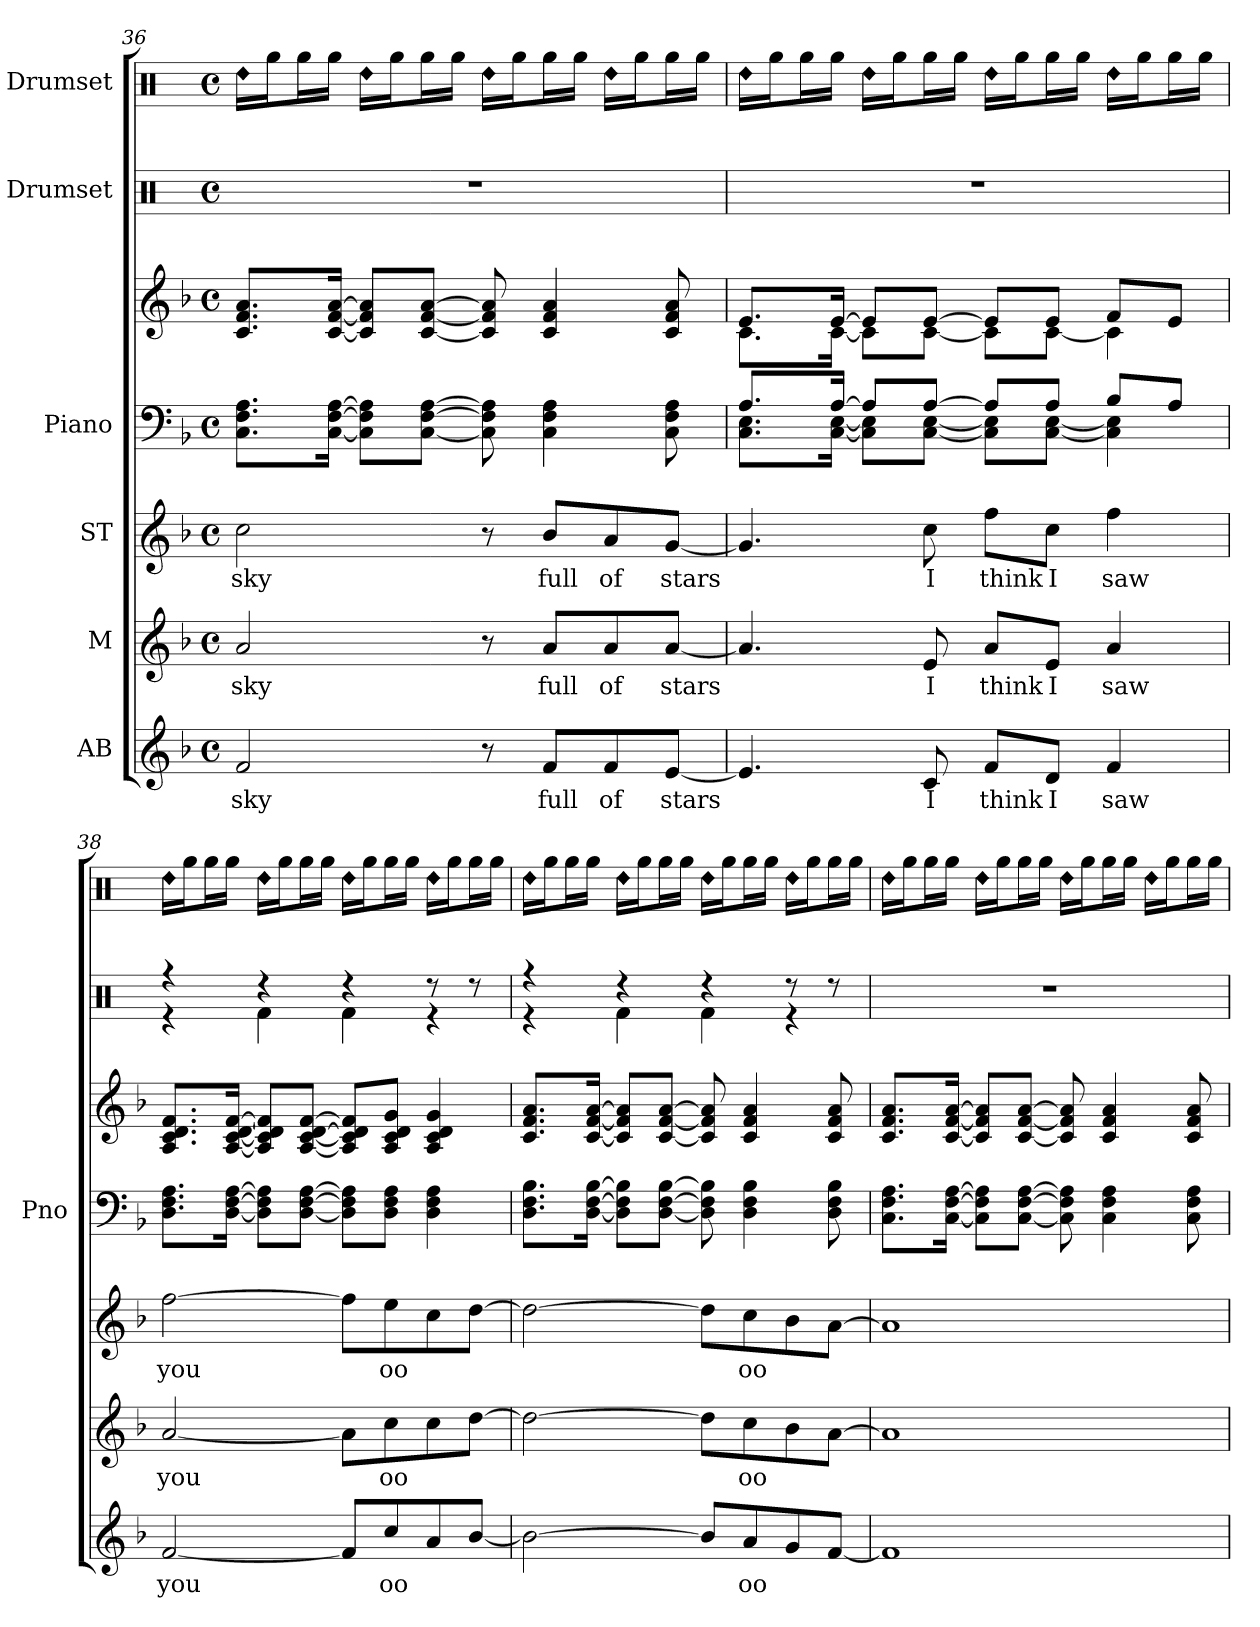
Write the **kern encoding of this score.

**kern	**text	**kern	**text	**kern	**text	**kern	**kern	**kern	**kern
*part6	*part6	*part5	*part5	*part4	*part4	*part3	*part3	*part2	*part1
*staff7	*staff7	*staff6	*staff6	*staff5	*staff5	*staff4	*staff3	*staff2	*staff1
*I"AB	*	*I"M	*	*I"ST	*	*I"Piano	*	*I"Drumset	*I"Drumset
*	*	*	*	*	*	*I'Pno	*	*	*
!!LO:LB:g=z
*clefG2	*	*clefG2	*	*clefG2	*	*clefF4	*clefG2	*clefX	*clefX
*k[b-]	*	*k[b-]	*	*k[b-]	*	*k[b-]	*k[b-]	*k[]	*k[]
*M4/4	*	*M4/4	*	*M4/4	*	*M4/4	*M4/4	*M4/4	*M4/4
*met(c)	*	*met(c)	*	*met(c)	*	*met(c)	*met(c)	*met(c)	*met(c)
=36	=36	=36	=36	=36	=36	=36	=36	=36	=36
!	!LO:LY:b	!	!LO:LY:b	!	!LO:LY:b	!	!	!	!LO:N:head=diamond
2f/	-sky	2a/	-sky	2cc\	-sky	8.C\ 8.F\ 8.A\L	8.c/ 8.f/ 8.a/L	1r	16Rdd/LL
.	.	.	.	.	.	.	.	.	16Rgg\J
.	.	.	.	.	.	.	.	.	16Rgg\L
.	.	.	.	.	.	[16C\ [16F\ [16A\Jk	[16c/ [16f/ [16a/Jk	.	16Rgg\JJ
!	!	!	!	!	!	!	!	!	!LO:N:head=diamond
.	.	.	.	.	.	8C]\ 8F]\ 8A]\L	8c]/ 8f]/ 8a]/L	.	16Rdd/LL
.	.	.	.	.	.	.	.	.	16Rgg\J
.	.	.	.	.	.	[8C\ [8F\ [8A\J	[8c/ [8f/ [8a/J	.	16Rgg\L
.	.	.	.	.	.	.	.	.	16Rgg\JJ
!	!	!	!	!	!	!	!	!	!LO:N:head=diamond
8r	.	8r	.	8r	.	8C\] 8F\] 8A\]	8c/] 8f/] 8a/]	.	16Rdd/LL
.	.	.	.	.	.	.	.	.	16Rgg\J
!	!LO:LY:b	!	!LO:LY:b	!	!LO:LY:b	!	!	!	!
8f/L	full	8a/L	full	8b-/L	full	4C\ 4F\ 4A\	4c/ 4f/ 4a/	.	16Rgg\L
.	.	.	.	.	.	.	.	.	16Rgg\JJ
!	!LO:LY:b	!	!LO:LY:b	!	!LO:LY:b	!	!	!	!LO:N:head=diamond
8f/	of	8a/	of	8a/	of	.	.	.	16Rdd/LL
.	.	.	.	.	.	.	.	.	16Rgg\J
!	!LO:LY:b	!	!LO:LY:b	!	!LO:LY:b	!	!	!	!
[8e/J	-stars	[8a/J	-stars	[8g/J	-stars	8C\ 8F\ 8A\	8c/ 8f/ 8a/	.	16Rgg\L
.	.	.	.	.	.	.	.	.	16Rgg\JJ
=37	=37	=37	=37	=37	=37	=37	=37	=37	=37
*	*	*	*	*	*	*^	*^	*	*
!	!	!	!	!	!	!	!	!	!	!	!LO:N:head=diamond
4.e/]	.	4.a/]	.	4.g/]	.	8.A/L	8.C\ 8.E\L	8.e/L	8.c\L	1r	16Rdd/LL
.	.	.	.	.	.	.	.	.	.	.	16Rgg\J
.	.	.	.	.	.	.	.	.	.	.	16Rgg\L
.	.	.	.	.	.	[16A/Jk	[16C\ [16E\Jk	[16e/Jk	[16c\Jk	.	16Rgg\JJ
!	!	!	!	!	!	!	!	!	!	!	!LO:N:head=diamond
.	.	.	.	.	.	8A/L]	8C]\ 8E]\L	8e/L]	8c\L]	.	16Rdd/LL
.	.	.	.	.	.	.	.	.	.	.	16Rgg\J
!	!LO:LY:b	!	!LO:LY:b	!	!LO:LY:b	!	!	!	!	!	!
8c/	I	8e/	I	8cc\	I	[8A/J	[8C\ [8E\J	[8e/J	[8c\J	.	16Rgg\L
.	.	.	.	.	.	.	.	.	.	.	16Rgg\JJ
!	!LO:LY:b	!	!LO:LY:b	!	!LO:LY:b	!	!	!	!	!	!LO:N:head=diamond
8f/L	think	8a/L	think	8ff\L	think	8A/L]	8C]\ 8E]\L	8e/L]	8c\L]	.	16Rdd/LL
.	.	.	.	.	.	.	.	.	.	.	16Rgg\J
!	!LO:LY:b	!	!LO:LY:b	!	!LO:LY:b	!	!	!	!	!	!
8d/J	I	8e/J	I	8cc\J	I	8A/J	[8C\ [8E\J	8e/J	[8c\J	.	16Rgg\L
.	.	.	.	.	.	.	.	.	.	.	16Rgg\JJ
!	!LO:LY:b	!	!LO:LY:b	!	!LO:LY:b	!	!	!	!	!	!LO:N:head=diamond
4f/	saw	4a/	saw	4ff\	saw	8B-/L	4C\] 4E\]	8f/L	4c\]	.	16Rdd/LL
.	.	.	.	.	.	.	.	.	.	.	16Rgg\J
.	.	.	.	.	.	8A/J	.	8e/J	.	.	16Rgg\L
.	.	.	.	.	.	.	.	.	.	.	16Rgg\JJ
*	*	*	*	*	*	*v	*v	*	*	*	*
*	*	*	*	*	*	*	*v	*v	*	*
=38	=38	=38	=38	=38	=38	=38	=38	=38	=38
!	!LO:LY:b	!	!LO:LY:b	!	!LO:LY:b	!	!	!	!LO:N:head=diamond
*	*	*	*	*	*	*	*	*^	*
[2f/	-you	[2a/	-you	[2ff\	-you	8.D\ 8.F\ 8.A\L	8.A/ 8.c/ 8.d/ 8.f/L	4r	4r	16Rdd/LL
.	.	.	.	.	.	.	.	.	.	16Rgg\J
.	.	.	.	.	.	.	.	.	.	16Rgg\L
.	.	.	.	.	.	[16D\ [16F\ [16A\Jk	[16A/ [16c/ [16d/ [16f/Jk	.	.	16Rgg\JJ
!	!	!	!	!	!	!	!	!	!	!LO:N:head=diamond
.	.	.	.	.	.	8D]\ 8F]\ 8A]\L	8A]/ 8c]/ 8d]/ 8f]/L	4r	4Rf\	16Rdd/LL
.	.	.	.	.	.	.	.	.	.	16Rgg\J
.	.	.	.	.	.	[8D\ [8F\ [8A\J	[8A/ [8c/ [8d/ [8f/J	.	.	16Rgg\L
.	.	.	.	.	.	.	.	.	.	16Rgg\JJ
!	!	!	!	!	!	!	!	!	!	!LO:N:head=diamond
8f/L]	.	8a\L]	.	8ff\L]	.	8D]\ 8F]\ 8A]\L	8A]/ 8c]/ 8d]/ 8f]/L	4r	4Rf\	16Rdd/LL
.	.	.	.	.	.	.	.	.	.	16Rgg\J
!	!LO:LY:b	!	!LO:LY:b	!	!LO:LY:b	!	!	!	!	!
8cc/	oo	8cc\	oo	8ee\	oo	8D\ 8F\ 8A\J	8A/ 8c/ 8d/ 8g/J	.	.	16Rgg\L
.	.	.	.	.	.	.	.	.	.	16Rgg\JJ
!	!	!	!	!	!	!	!	!	!	!LO:N:head=diamond
8a/	.	8cc\	.	8cc\	.	4D\ 4F\ 4A\	4A/ 4c/ 4d/ 4g/	8r	4r	16Rdd/LL
.	.	.	.	.	.	.	.	.	.	16Rgg\J
[8b-/J	.	[8dd\J	.	[8dd\J	.	.	.	8r	.	16Rgg\L
.	.	.	.	.	.	.	.	.	.	16Rgg\JJ
!!LO:LB:g=z
=39	=39	=39	=39	=39	=39	=39	=39	=39	=39	=39
!	!	!	!	!	!	!	!	!	!	!LO:N:head=diamond
2b-\_	.	2dd\_	.	2dd\_	.	8.D\ 8.F\ 8.B-\L	8.c/ 8.f/ 8.a/L	4r	4r	16Rdd/LL
.	.	.	.	.	.	.	.	.	.	16Rgg\J
.	.	.	.	.	.	.	.	.	.	16Rgg\L
.	.	.	.	.	.	[16D\ [16F\ [16B-\Jk	[16c/ [16f/ [16a/Jk	.	.	16Rgg\JJ
!	!	!	!	!	!	!	!	!	!	!LO:N:head=diamond
.	.	.	.	.	.	8D]\ 8F]\ 8B-]\L	8c]/ 8f]/ 8a]/L	4r	4Rf\	16Rdd/LL
.	.	.	.	.	.	.	.	.	.	16Rgg\J
.	.	.	.	.	.	[8D\ [8F\ [8B-\J	[8c/ [8f/ [8a/J	.	.	16Rgg\L
.	.	.	.	.	.	.	.	.	.	16Rgg\JJ
!	!	!	!	!	!	!	!	!	!	!LO:N:head=diamond
8b-/L]	.	8dd\L]	.	8dd\L]	.	8D\] 8F\] 8B-\]	8c/] 8f/] 8a/]	4r	4Rf\	16Rdd/LL
.	.	.	.	.	.	.	.	.	.	16Rgg\J
!	!LO:LY:b	!	!LO:LY:b	!	!LO:LY:b	!	!	!	!	!
8a/	oo	8cc\	oo	8cc\	oo	4D\ 4F\ 4B-\	4c/ 4f/ 4a/	.	.	16Rgg\L
.	.	.	.	.	.	.	.	.	.	16Rgg\JJ
!	!	!	!	!	!	!	!	!	!	!LO:N:head=diamond
8g/	.	8b-\	.	8b-\	.	.	.	8r	4r	16Rdd/LL
.	.	.	.	.	.	.	.	.	.	16Rgg\J
[8f/J	.	[8a\J	.	[8a\J	.	8D\ 8F\ 8B-\	8c/ 8f/ 8a/	8r	.	16Rgg\L
.	.	.	.	.	.	.	.	.	.	16Rgg\JJ
*	*	*	*	*	*	*	*	*v	*v	*
=40	=40	=40	=40	=40	=40	=40	=40	=40	=40
!	!	!	!	!	!	!	!	!	!LO:N:head=diamond
1f]	.	1a]	.	1a]	.	8.C\ 8.F\ 8.A\L	8.c/ 8.f/ 8.a/L	1r	16Rdd/LL
.	.	.	.	.	.	.	.	.	16Rgg\J
.	.	.	.	.	.	.	.	.	16Rgg\L
.	.	.	.	.	.	[16C\ [16F\ [16A\Jk	[16c/ [16f/ [16a/Jk	.	16Rgg\JJ
!	!	!	!	!	!	!	!	!	!LO:N:head=diamond
.	.	.	.	.	.	8C]\ 8F]\ 8A]\L	8c]/ 8f]/ 8a]/L	.	16Rdd/LL
.	.	.	.	.	.	.	.	.	16Rgg\J
.	.	.	.	.	.	[8C\ [8F\ [8A\J	[8c/ [8f/ [8a/J	.	16Rgg\L
.	.	.	.	.	.	.	.	.	16Rgg\JJ
!	!	!	!	!	!	!	!	!	!LO:N:head=diamond
.	.	.	.	.	.	8C\] 8F\] 8A\]	8c/] 8f/] 8a/]	.	16Rdd/LL
.	.	.	.	.	.	.	.	.	16Rgg\J
.	.	.	.	.	.	4C\ 4F\ 4A\	4c/ 4f/ 4a/	.	16Rgg\L
.	.	.	.	.	.	.	.	.	16Rgg\JJ
!	!	!	!	!	!	!	!	!	!LO:N:head=diamond
.	.	.	.	.	.	.	.	.	16Rdd/LL
.	.	.	.	.	.	.	.	.	16Rgg\J
.	.	.	.	.	.	8C\ 8F\ 8A\	8c/ 8f/ 8a/	.	16Rgg\L
.	.	.	.	.	.	.	.	.	16Rgg\JJ
=	=	=	=	=	=	=	=	=	=
*-	*-	*-	*-	*-	*-	*-	*-	*-	*-
